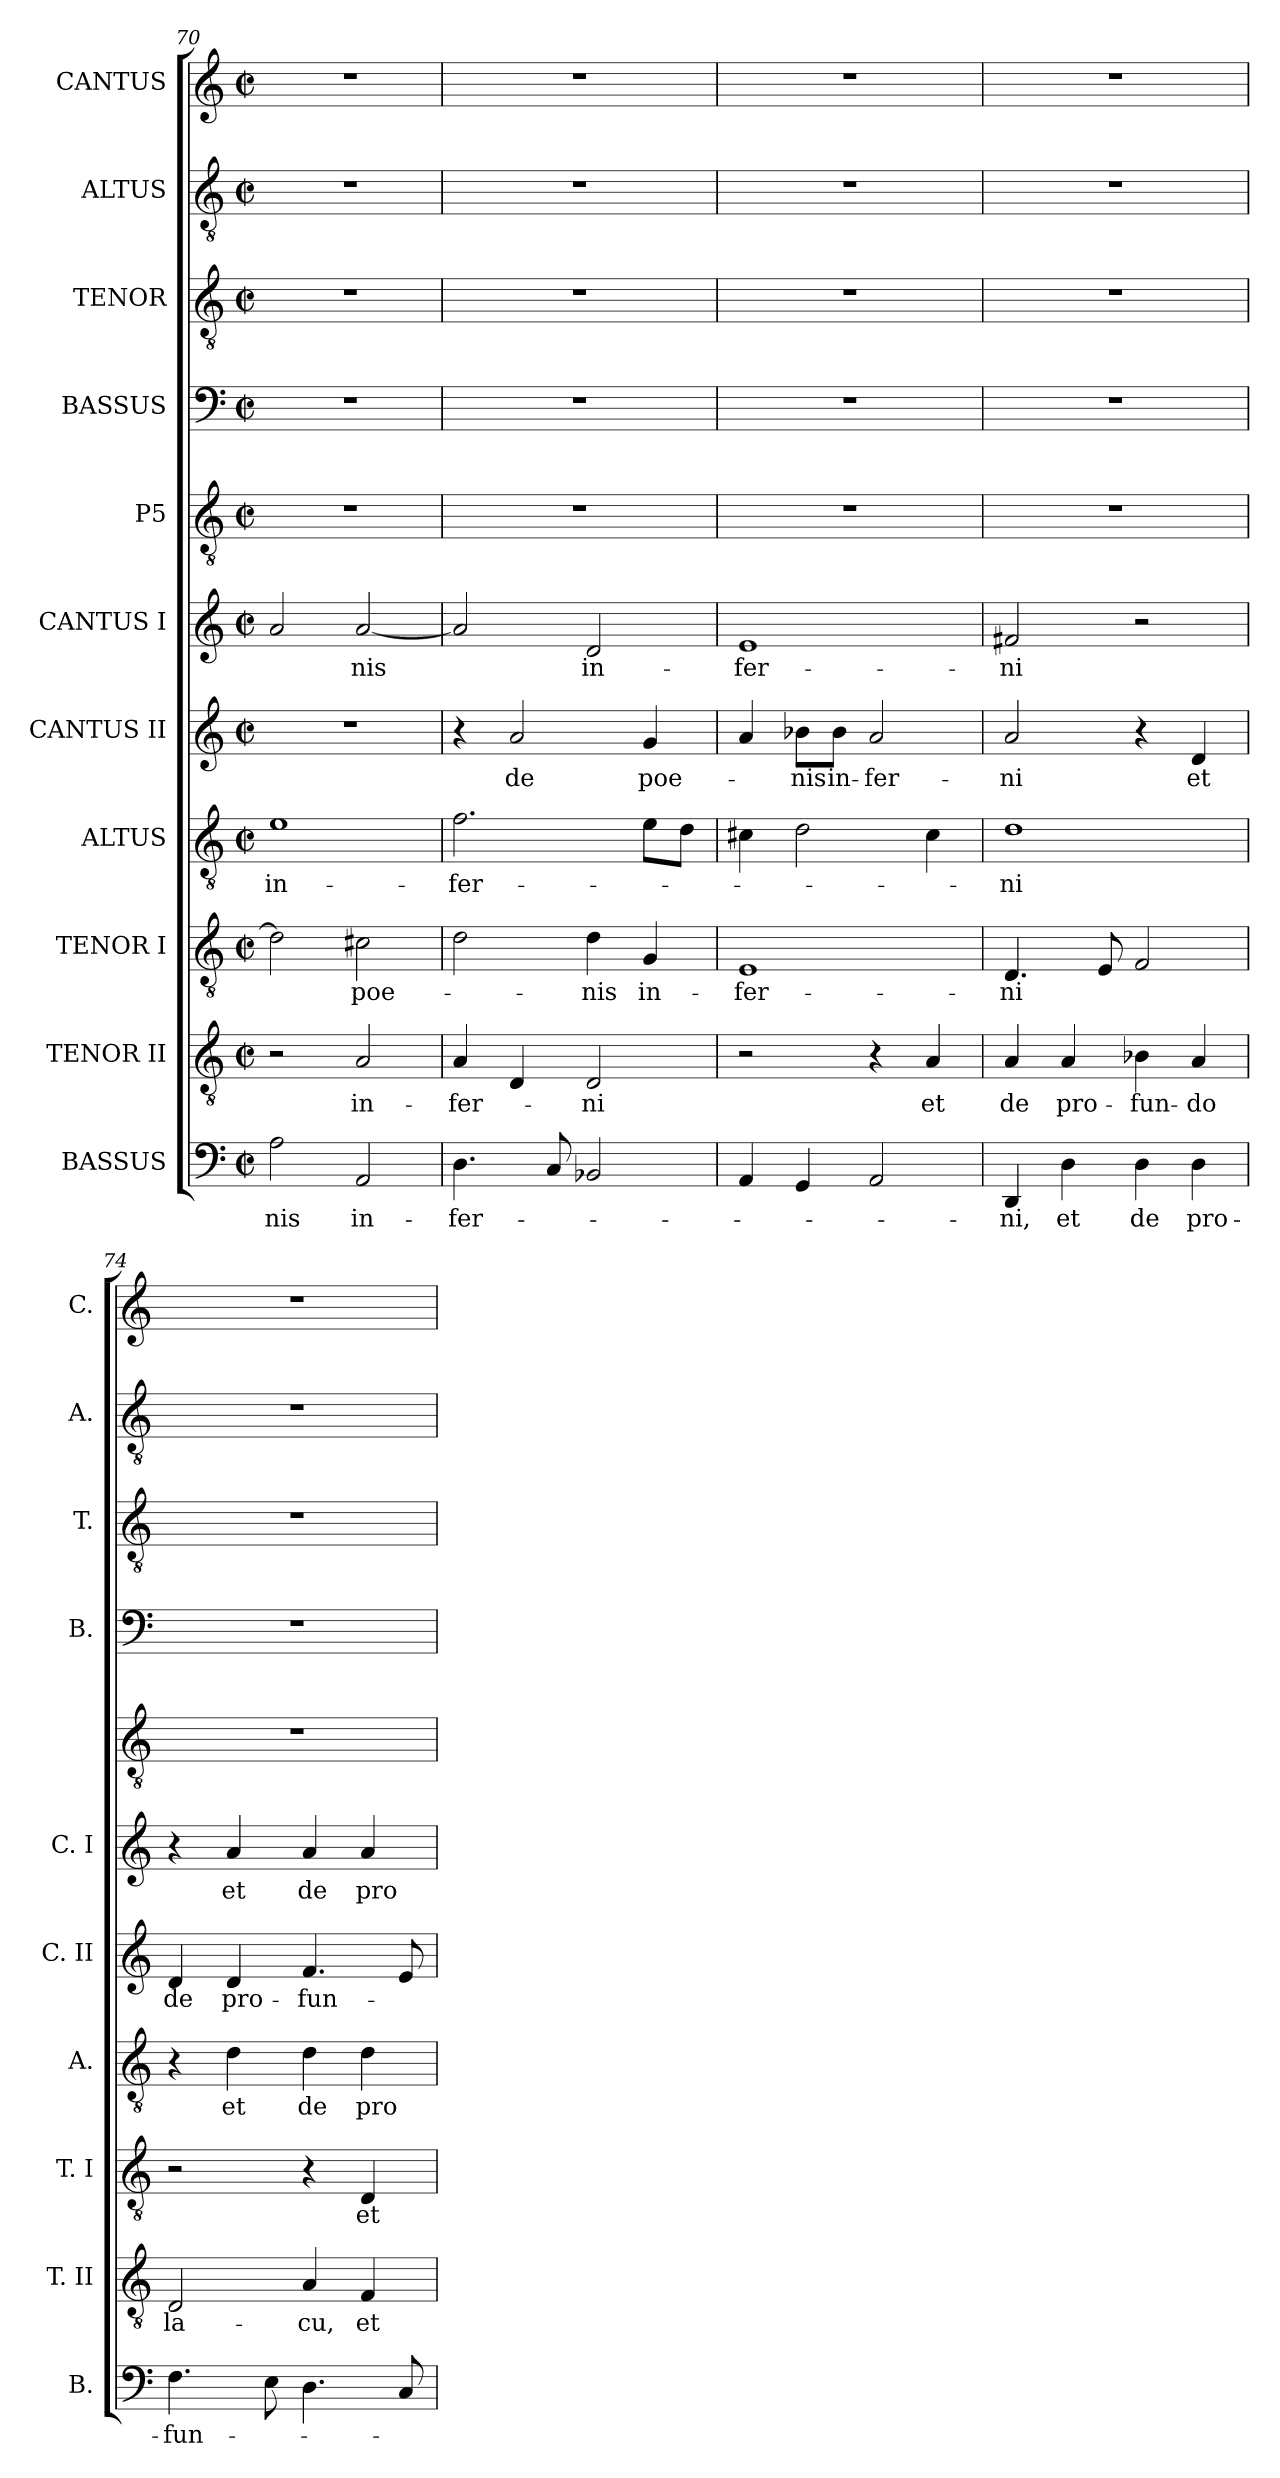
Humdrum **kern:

**kern	**text	**kern	**text	**kern	**text	**kern	**text	**kern	**text	**kern	**text	**kern	**kern	**kern	**kern	**kern
*part11	*part11	*part10	*part10	*part9	*part9	*part8	*part8	*part7	*part7	*part6	*part6	*part5	*part4	*part3	*part2	*part1
*staff11	*staff11	*staff10	*staff10	*staff9	*staff9	*staff8	*staff8	*staff7	*staff7	*staff6	*staff6	*staff5	*staff4	*staff3	*staff2	*staff1
*I"BASSUS	*	*I"TENOR II	*	*I"TENOR I	*	*I"ALTUS	*	*I"CANTUS II	*	*I"CANTUS I	*	*I"P5	*I"BASSUS	*I"TENOR	*I"ALTUS	*I"CANTUS
*I'B.	*	*I'T. II	*	*I'T. I	*	*I'A.	*	*I'C. II	*	*I'C. I	*	*	*I'B.	*I'T.	*I'A.	*I'C.
*clefF4	*	*clefGv2	*	*clefGv2	*	*clefGv2	*	*clefG2	*	*clefG2	*	*clefGv2	*clefF4	*clefGv2	*clefGv2	*clefG2
*	*	*ITrd7c12	*	*ITrd7c12	*	*ITrd7c12	*	*	*	*	*	*ITrd7c12	*	*ITrd7c12	*ITrd7c12	*
*k[]	*	*k[]	*	*k[]	*	*k[]	*	*k[]	*	*k[]	*	*k[]	*k[]	*k[]	*k[]	*k[]
*a:	*	*a:	*	*a:	*	*a:	*	*a:	*	*a:	*	*a:	*a:	*a:	*a:	*a:
*M2/2	*	*M2/2	*	*M2/2	*	*M2/2	*	*M2/2	*	*M2/2	*	*M2/2	*M2/2	*M2/2	*M2/2	*M2/2
*met(c|)	*	*met(c|)	*	*met(c|)	*	*met(c|)	*	*met(c|)	*	*met(c|)	*	*met(c|)	*met(c|)	*met(c|)	*met(c|)	*met(c|)
=70	=70	=70	=70	=70	=70	=70	=70	=70	=70	=70	=70	=70	=70	=70	=70	=70
!	!LO:LY:b:color=#000000	!	!	!	!	!	!	!	!	!	!	!	!	!	!	!
!	!	!	!	!	!	!	!LO:LY:b:color=#000000	!	!	!	!	!	!	!	!	!
2Ai\	-nis	2r	.	2Di\]	.	1Ei	in-	1r	.	2ai/	.	1r	1r	1r	1r	1r
!	!LO:LY:b:color=#000000	!	!	!	!	!	!	!	!	!	!	!	!	!	!	!
!	!	!	!LO:LY:b:color=#000000	!	!	!	!	!	!	!	!	!	!	!	!	!
!	!	!	!	!	!LO:LY:b:color=#000000	!	!	!	!	!	!	!	!	!	!	!
!	!	!	!	!	!	!	!	!	!	!	!LO:LY:b:color=#000000	!	!	!	!	!
2AAi/	in-	2AAi/	in-	2C#Xi\	poe-	.	.	.	.	[2ai/	-nis	.	.	.	.	.
=71	=71	=71	=71	=71	=71	=71	=71	=71	=71	=71	=71	=71	=71	=71	=71	=71
!	!LO:LY:b:color=#000000	!	!	!	!	!	!	!	!	!	!	!	!	!	!	!
!	!	!	!LO:LY:b:color=#000000	!	!	!	!	!	!	!	!	!	!	!	!	!
!	!	!	!	!	!	!	!LO:LY:b:color=#000000	!	!	!	!	!	!	!	!	!
4.Di\	-fer-	4AAi/	-fer-	2Di\	.	2.Fi\	-fer-	4r	.	2ai/]	.	1r	1r	1r	1r	1r
!	!	!	!	!	!	!	!	!	!LO:LY:b:color=#000000	!	!	!	!	!	!	!
.	.	4DDi/	.	.	.	.	.	2ai/	de	.	.	.	.	.	.	.
8Ci/	.	.	.	.	.	.	.	.	.	.	.	.	.	.	.	.
!	!	!	!LO:LY:b:color=#000000	!	!	!	!	!	!	!	!	!	!	!	!	!
!	!	!	!	!	!LO:LY:b:color=#000000	!	!	!	!	!	!	!	!	!	!	!
!	!	!	!	!	!	!	!	!	!	!	!LO:LY:b:color=#000000	!	!	!	!	!
2BB-Xi/	.	2DDi/	-ni	4Di\	-nis	.	.	.	.	2di/	in-	.	.	.	.	.
!	!	!	!	!	!LO:LY:b:color=#000000	!	!	!	!	!	!	!	!	!	!	!
!	!	!	!	!	!	!	!	!	!LO:LY:b:color=#000000	!	!	!	!	!	!	!
.	.	.	.	4GGi/	in-	8Ei\L	.	4gi/	poe-	.	.	.	.	.	.	.
.	.	.	.	.	.	8Di\J	.	.	.	.	.	.	.	.	.	.
=72	=72	=72	=72	=72	=72	=72	=72	=72	=72	=72	=72	=72	=72	=72	=72	=72
!	!	!	!	!	!LO:LY:b:color=#000000	!	!	!	!	!	!	!	!	!	!	!
!	!	!	!	!	!	!	!	!	!	!	!LO:LY:b:color=#000000	!	!	!	!	!
4AAi/	.	2r	.	1EEi	-fer-	4C#Xi\	.	4ai/	.	1ei	-fer-	1r	1r	1r	1r	1r
!	!	!	!	!	!	!	!	!	!LO:LY:b:color=#000000	!	!	!	!	!	!	!
4GGi/	.	.	.	.	.	2Di\	.	8b-Xi\L	-nis	.	.	.	.	.	.	.
!	!	!	!	!	!	!	!	!	!LO:LY:b:color=#000000	!	!	!	!	!	!	!
.	.	.	.	.	.	.	.	8b-i\J	in-	.	.	.	.	.	.	.
!	!	!	!	!	!	!	!	!	!LO:LY:b:color=#000000	!	!	!	!	!	!	!
2AAi/	.	4r	.	.	.	.	.	2ai/	-fer-	.	.	.	.	.	.	.
!	!	!	!LO:LY:b:color=#000000	!	!	!	!	!	!	!	!	!	!	!	!	!
.	.	4AAi/	et	.	.	4C#i\	.	.	.	.	.	.	.	.	.	.
=73	=73	=73	=73	=73	=73	=73	=73	=73	=73	=73	=73	=73	=73	=73	=73	=73
!	!LO:LY:b:color=#000000	!	!	!	!	!	!	!	!	!	!	!	!	!	!	!
!	!	!	!LO:LY:b:color=#000000	!	!	!	!	!	!	!	!	!	!	!	!	!
!	!	!	!	!	!LO:LY:b:color=#000000	!	!	!	!	!	!	!	!	!	!	!
!	!	!	!	!	!	!	!LO:LY:b:color=#000000	!	!	!	!	!	!	!	!	!
!	!	!	!	!	!	!	!	!	!LO:LY:b:color=#000000	!	!	!	!	!	!	!
!	!	!	!	!	!	!	!	!	!	!	!LO:LY:b:color=#000000	!	!	!	!	!
4DDi/	-ni,	4AAi/	de	4.DDi/	-ni	1Di	-ni	2ai/	-ni	2f#Xi/	-ni	1r	1r	1r	1r	1r
!	!LO:LY:b:color=#000000	!	!	!	!	!	!	!	!	!	!	!	!	!	!	!
!	!	!	!LO:LY:b:color=#000000	!	!	!	!	!	!	!	!	!	!	!	!	!
4Di\	et	4AAi/	pro-	.	.	.	.	.	.	.	.	.	.	.	.	.
.	.	.	.	8EEi/	.	.	.	.	.	.	.	.	.	.	.	.
!	!LO:LY:b:color=#000000	!	!	!	!	!	!	!	!	!	!	!	!	!	!	!
!	!	!	!LO:LY:b:color=#000000	!	!	!	!	!	!	!	!	!	!	!	!	!
4Di\	de	4BB-Xi\	-fun-	2FFi/	.	.	.	4r	.	2r	.	.	.	.	.	.
!	!LO:LY:b:color=#000000	!	!	!	!	!	!	!	!	!	!	!	!	!	!	!
!	!	!	!LO:LY:b:color=#000000	!	!	!	!	!	!	!	!	!	!	!	!	!
!	!	!	!	!	!	!	!	!	!LO:LY:b:color=#000000	!	!	!	!	!	!	!
4Di\	pro-	4AAi/	-do	.	.	.	.	4di/	et	.	.	.	.	.	.	.
=74	=74	=74	=74	=74	=74	=74	=74	=74	=74	=74	=74	=74	=74	=74	=74	=74
!	!LO:LY:b:color=#000000	!	!	!	!	!	!	!	!	!	!	!	!	!	!	!
!	!	!	!LO:LY:b:color=#000000	!	!	!	!	!	!	!	!	!	!	!	!	!
!	!	!	!	!	!	!	!	!	!LO:LY:b:color=#000000	!	!	!	!	!	!	!
4.Fi\	-fun-	2DDi/	la-	2r	.	4r	.	4di/	de	4r	.	1r	1r	1r	1r	1r
!	!	!	!	!	!	!	!LO:LY:b:color=#000000	!	!	!	!	!	!	!	!	!
!	!	!	!	!	!	!	!	!	!LO:LY:b:color=#000000	!	!	!	!	!	!	!
!	!	!	!	!	!	!	!	!	!	!	!LO:LY:b:color=#000000	!	!	!	!	!
.	.	.	.	.	.	4Di\	et	4di/	pro-	4ai/	et	.	.	.	.	.
8Ei\	.	.	.	.	.	.	.	.	.	.	.	.	.	.	.	.
!	!	!	!LO:LY:b:color=#000000	!	!	!	!	!	!	!	!	!	!	!	!	!
!	!	!	!	!	!	!	!LO:LY:b:color=#000000	!	!	!	!	!	!	!	!	!
!	!	!	!	!	!	!	!	!	!LO:LY:b:color=#000000	!	!	!	!	!	!	!
!	!	!	!	!	!	!	!	!	!	!	!LO:LY:b:color=#000000	!	!	!	!	!
4.Di\	.	4AAi/	-cu,	4r	.	4Di\	de	4.fi/	-fun-	4ai/	de	.	.	.	.	.
!	!	!	!LO:LY:b:color=#000000	!	!	!	!	!	!	!	!	!	!	!	!	!
!	!	!	!	!	!LO:LY:b:color=#000000	!	!	!	!	!	!	!	!	!	!	!
!	!	!	!	!	!	!	!LO:LY:b:color=#000000	!	!	!	!	!	!	!	!	!
!	!	!	!	!	!	!	!	!	!	!	!LO:LY:b:color=#000000	!	!	!	!	!
.	.	4FFi/	et	4DDi/	et	4Di\	pro-	.	.	4ai/	pro-	.	.	.	.	.
8Ci/	.	.	.	.	.	.	.	8ei/	.	.	.	.	.	.	.	.
=	=	=	=	=	=	=	=	=	=	=	=	=	=	=	=	=
*-	*-	*-	*-	*-	*-	*-	*-	*-	*-	*-	*-	*-	*-	*-	*-	*-
